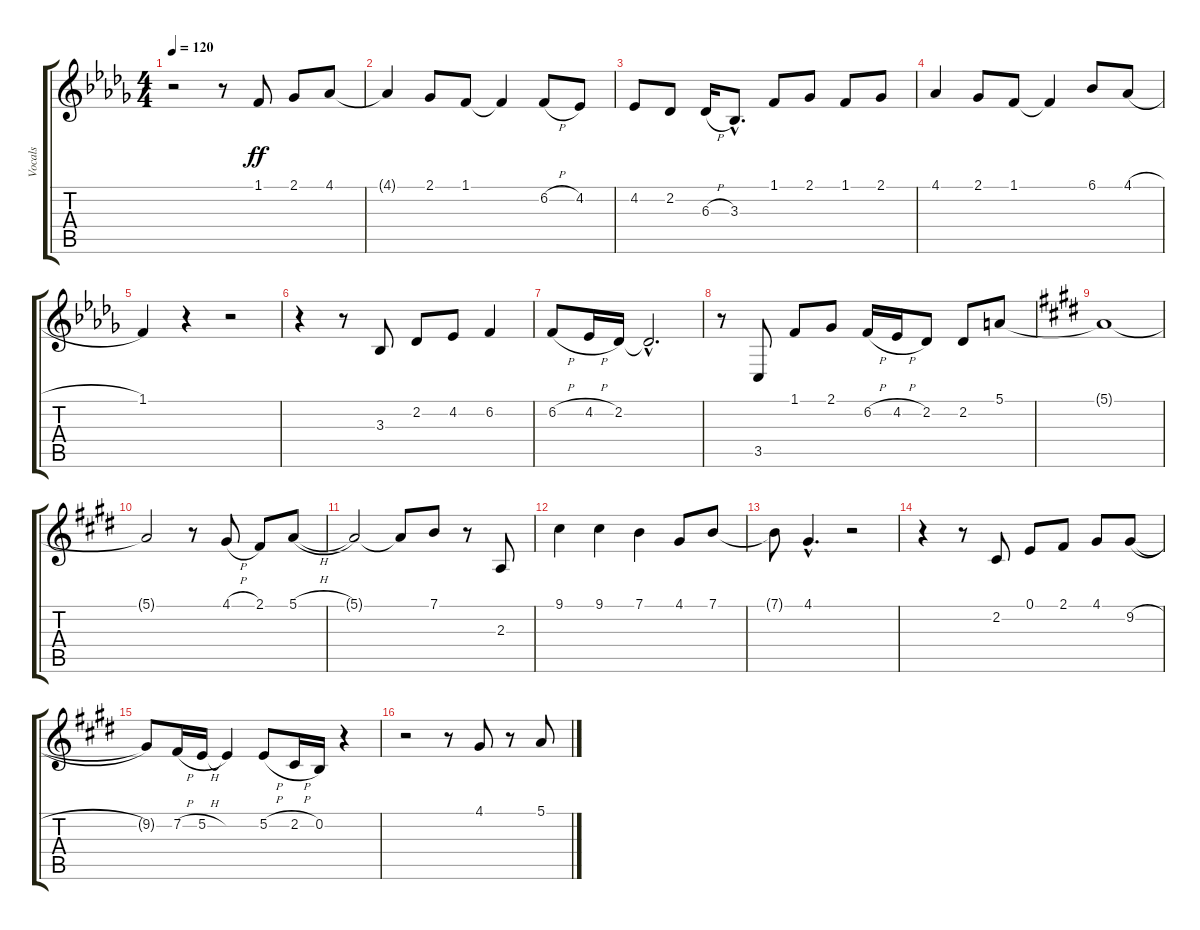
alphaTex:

\track ("Vocals" "Vocals") {instrument clarinet}
\staff {score tabs}
\tuning (E4 B3 G3 D3 A2 E2) {hide}
\ts (4 4)
\tempo 120
\clef g2
\ks db
r.2{dy ff} r.8 1.1.8 2.1.8 4.1.8 |
4.1{t}.4 2.1.8 1.1.8 1.1{t}.4 6.2{h}.8 4.2.8 |
4.2.8 2.2.8 6.3{h}.16 3.3{hac}.8{d} 1.1.8 2.1.8 1.1.8 2.1.8 |
4.1.4 2.1.8 1.1.8 1.1{t}.4 6.1.8 4.1{h}.8 |
1.1.4 r.4 r.2 |
r.4 r.8 3.3.8 2.2.8 4.2.8 6.2.4 |
6.2{h}.8 4.2{h}.16 2.2.16 2.2{hac t}.2{d} |
r.8 3.5.8 1.1.8 2.1.8 6.2{h}.16 4.2{h}.16 2.2.8 2.2.8 5.1.8 |
\ks e
5.1{t}.1 |
5.1{t}.2 r.8 4.1{h}.8 2.1.8 5.1{h}.8 |
5.1{t}.2 5.1{t}.8 7.1.8 r.8 2.3.8 |
9.1.4 9.1.4 7.1.4 4.1.8 7.1.8 |
7.1{t}.8 4.1{hac}.4{d} r.2 |
r.4 r.8 2.2.8 0.1.8 2.1.8 4.1.8 9.2{h}.8 |
9.2{t}.8 7.2{h}.16 5.2{h}.16 5.2{t}.4 5.2{h}.8 2.2{h}.16 0.2.16 r.4 |
r.2 r.8 4.1.8 r.8 5.1.8
